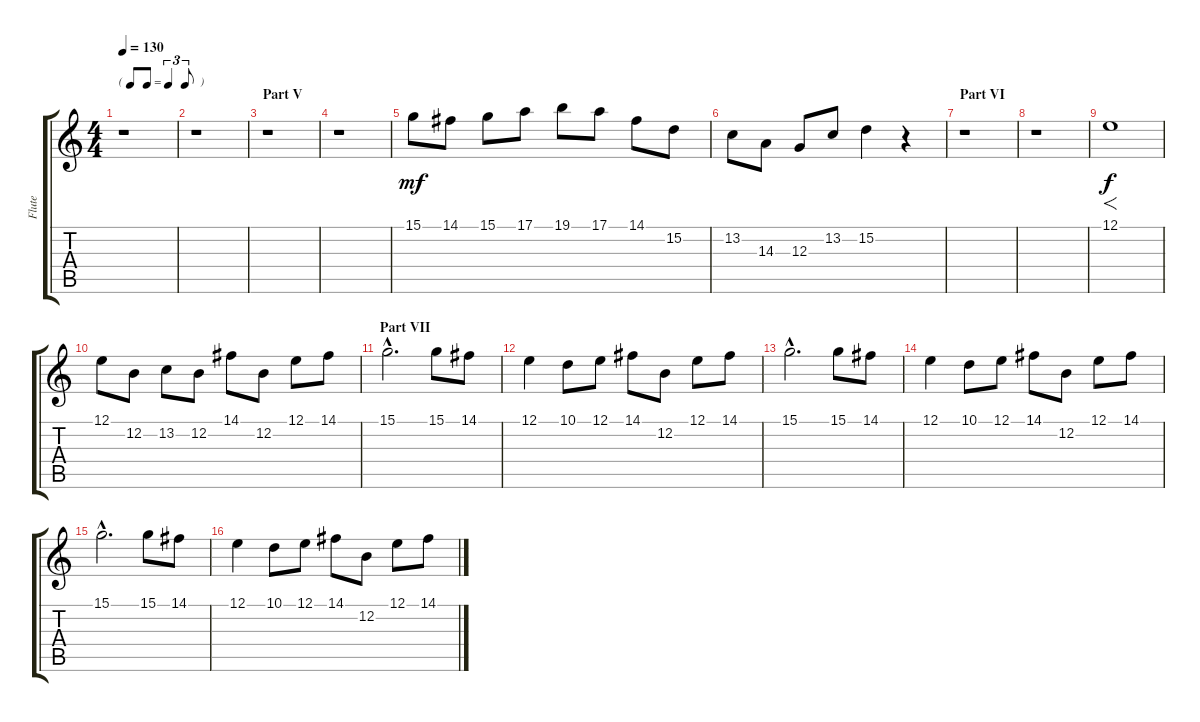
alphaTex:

\track ("Flute" "Flute") {instrument piccolo}
\staff {score tabs}
\tuning (E4 B3 G3 D3 A2 E2) {hide}
\ts (4 4)
\tf triplet8th
\tempo 130
\clef g2
\ks c
r.1{dy f} |
r.1 |
\section ("" "Part V")
r.1 |
r.1 |
15.1.8{dy mf} 14.1.8 15.1.8 17.1.8 19.1.8 17.1.8 14.1.8 15.2.8 |
13.2.8 14.3.8 12.3.8 13.2.8 15.2.4 r.4 |
\section ("" "Part VI")
r.1 |
r.1 |
12.1.1{f dy f} |
12.1.8 12.2.8 13.2.8 12.2.8 14.1.8 12.2.8 12.1.8 14.1.8 |
\section ("" "Part VII")
15.1{hac}.2{d} 15.1.8 14.1.8 |
12.1.4 10.1.8 12.1.8 14.1.8 12.2.8 12.1.8 14.1.8 |
15.1{hac}.2{d} 15.1.8 14.1.8 |
12.1.4 10.1.8 12.1.8 14.1.8 12.2.8 12.1.8 14.1.8 |
15.1{hac}.2{d} 15.1.8 14.1.8 |
12.1.4 10.1.8 12.1.8 14.1.8 12.2.8 12.1.8 14.1.8
